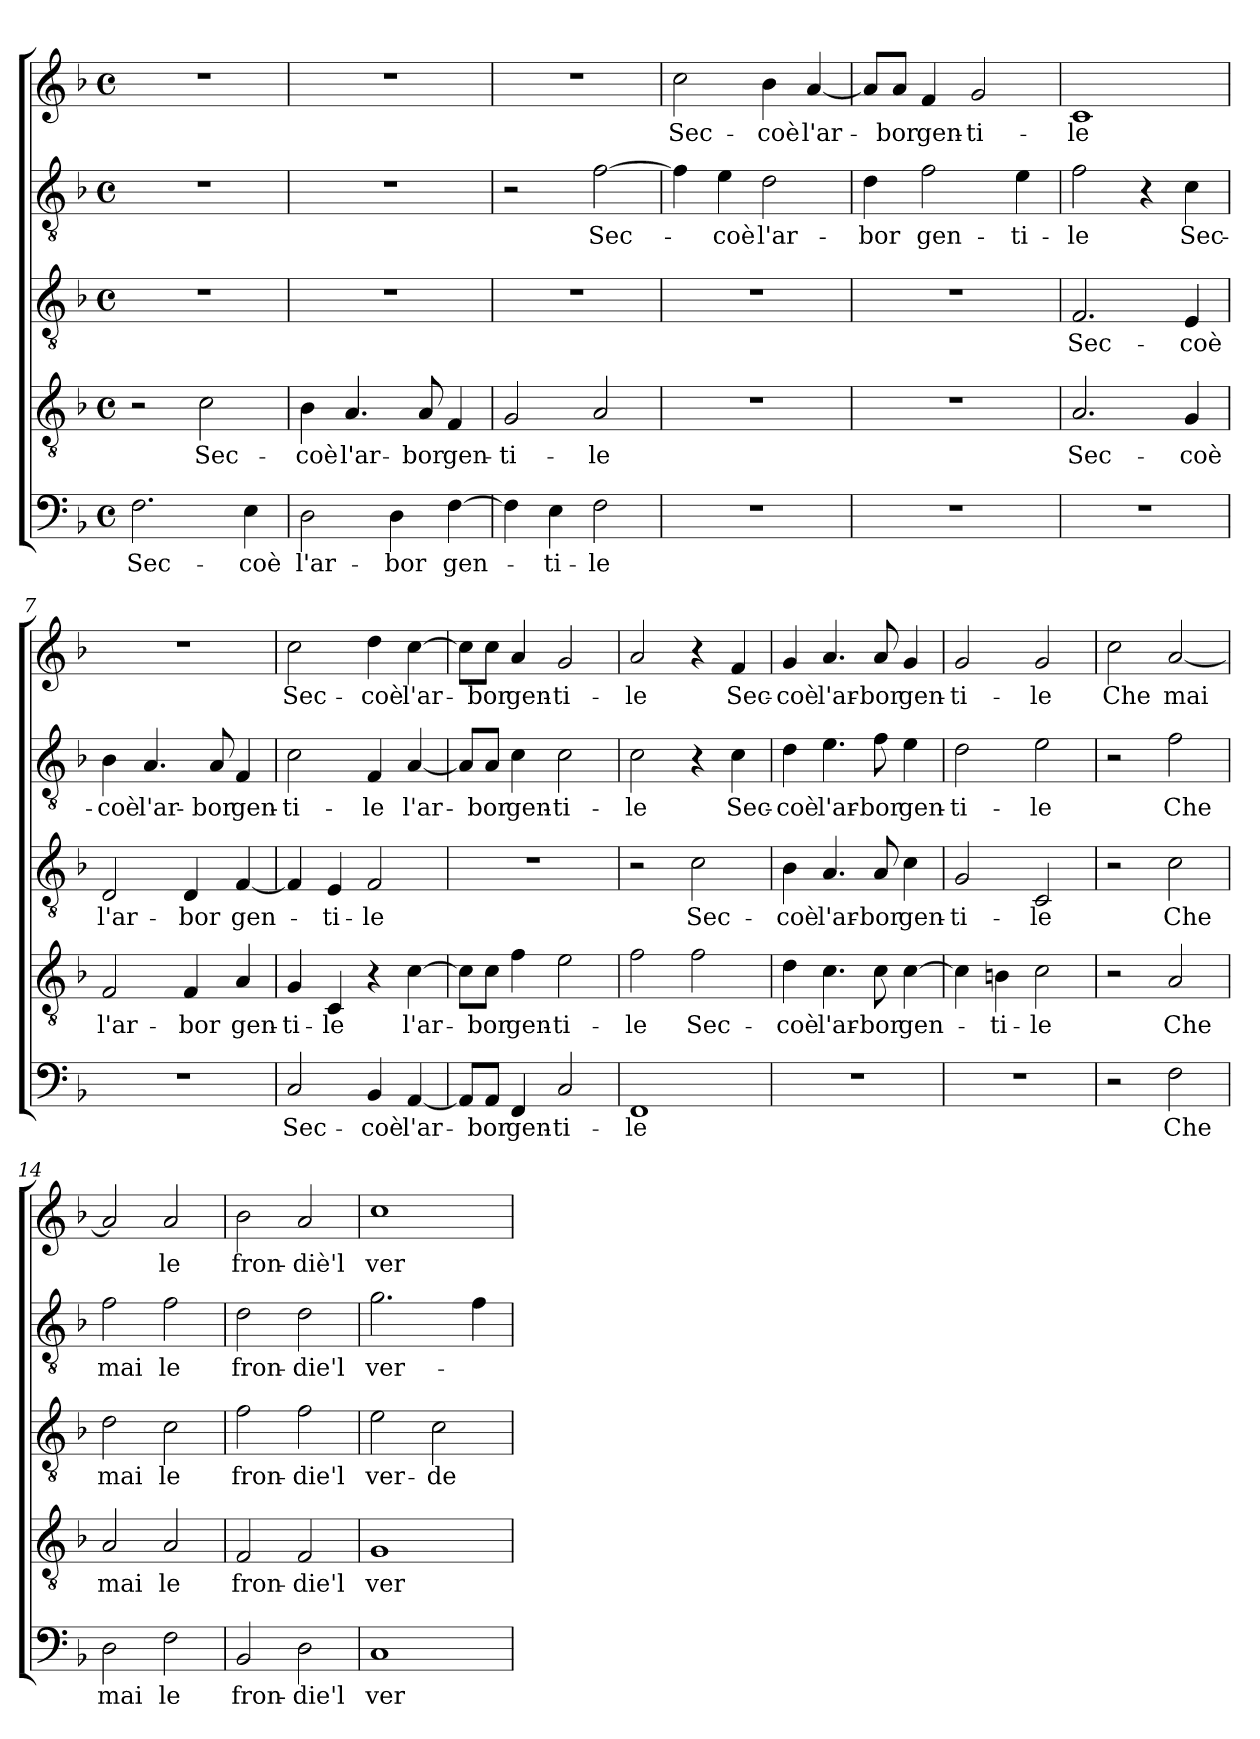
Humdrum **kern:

**kern	**text	**kern	**text	**kern	**text	**kern	**text	**kern	**text
*part5	*part5	*part4	*part4	*part3	*part3	*part2	*part2	*part1	*part1
*staff5	*staff5	*staff4	*staff4	*staff3	*staff3	*staff2	*staff2	*staff1	*staff1
*clefF4	*	*clefGv2	*	*clefGv2	*	*clefGv2	*	*clefG2	*
*k[b-]	*	*k[b-]	*	*k[b-]	*	*k[b-]	*	*k[b-]	*
*F:	*	*F:	*	*F:	*	*F:	*	*F:	*
*M4/4	*	*M4/4	*	*M4/4	*	*M4/4	*	*M4/4	*
*met(c)	*	*met(c)	*	*met(c)	*	*met(c)	*	*met(c)	*
=1	=1	=1	=1	=1	=1	=1	=1	=1	=1
2.F\	Sec-	2r	.	1r	.	1r	.	1r	.
.	.	2c\	Sec-	.	.	.	.	.	.
4E\	-coè	.	.	.	.	.	.	.	.
=2	=2	=2	=2	=2	=2	=2	=2	=2	=2
2D\	l'ar-	4B-\	-coè	1r	.	1r	.	1r	.
.	.	4.A/	l'ar-	.	.	.	.	.	.
4D\	-bor	.	.	.	.	.	.	.	.
.	.	8A/	-bor	.	.	.	.	.	.
[4F\	gen-	4F/	gen-	.	.	.	.	.	.
=3	=3	=3	=3	=3	=3	=3	=3	=3	=3
4F\]	.	2G/	-ti-	1r	.	2r	.	1r	.
4E\	-ti-	.	.	.	.	.	.	.	.
2F\	-le	2A/	-le	.	.	[2f\	Sec-	.	.
=4	=4	=4	=4	=4	=4	=4	=4	=4	=4
1r	.	1r	.	1r	.	4f\]	.	2cc\	Sec-
.	.	.	.	.	.	4e\	-coè	.	.
.	.	.	.	.	.	2d\	l'ar-	4b-\	-coè
.	.	.	.	.	.	.	.	[4a/	l'ar-
=5	=5	=5	=5	=5	=5	=5	=5	=5	=5
1r	.	1r	.	1r	.	4d\	-bor	8a/L]	.
.	.	.	.	.	.	.	.	8a/J	-bor
.	.	.	.	.	.	2f\	gen-	4f/	gen-
.	.	.	.	.	.	.	.	2g/	-ti-
.	.	.	.	.	.	4e\	-ti-	.	.
!!LO:LB:g=z
=6	=6	=6	=6	=6	=6	=6	=6	=6	=6
1r	.	2.A/	Sec-	2.F/	Sec-	2f\	-le	1c	-le
.	.	.	.	.	.	4r	.	.	.
.	.	4G/	-coè	4E/	-coè	4c\	Sec-	.	.
=7	=7	=7	=7	=7	=7	=7	=7	=7	=7
1r	.	2F/	l'ar-	2D/	l'ar-	4B-\	-coè	1r	.
.	.	.	.	.	.	4.A/	l'ar-	.	.
.	.	4F/	-bor	4D/	-bor	.	.	.	.
.	.	.	.	.	.	8A/	-bor	.	.
.	.	4A/	gen-	[4F/	gen-	4F/	gen-	.	.
=8	=8	=8	=8	=8	=8	=8	=8	=8	=8
2C/	Sec-	4G/	-ti-	4F/]	.	2c\	-ti-	2cc\	Sec-
.	.	4C/	-le	4E/	-ti-	.	.	.	.
4BB-/	-coè	4r	.	2F/	-le	4F/	-le	4dd\	-coè
[4AA/	l'ar-	[4c\	l'ar-	.	.	[4A/	l'ar-	[4cc\	l'ar-
=9	=9	=9	=9	=9	=9	=9	=9	=9	=9
8AA/L]	.	8c\L]	.	1r	.	8A/L]	.	8cc\L]	.
8AA/J	-bor	8c\J	-bor	.	.	8A/J	-bor	8cc\J	-bor
4FF/	gen-	4f\	gen-	.	.	4c\	gen-	4a/	gen-
2C/	-ti-	2e\	-ti-	.	.	2c\	-ti-	2g/	-ti-
=10	=10	=10	=10	=10	=10	=10	=10	=10	=10
1FF	-le	2f\	-le	2r	.	2c\	-le	2a/	-le
.	.	2f\	Sec-	2c\	Sec-	4r	.	4r	.
.	.	.	.	.	.	4c\	Sec-	4f/	Sec-
!!LO:LB:g=z
=11	=11	=11	=11	=11	=11	=11	=11	=11	=11
1r	.	4d\	-coè	4B-\	-coè	4d\	-coè	4g/	-coè
.	.	4.c\	l'ar-	4.A/	l'ar-	4.e\	l'ar-	4.a/	l'ar-
.	.	8c\	-bor	8A/	-bor	8f\	-bor	8a/	-bor
.	.	[4c\	gen-	4c\	gen-	4e\	gen-	4g/	gen-
=12	=12	=12	=12	=12	=12	=12	=12	=12	=12
1r	.	4c\]	.	2G/	-ti-	2d\	-ti-	2g/	-ti-
.	.	4Bn\	-ti-	.	.	.	.	.	.
.	.	2c\	-le	2C/	-le	2e\	-le	2g/	-le
=13	=13	=13	=13	=13	=13	=13	=13	=13	=13
2r	.	2r	.	2r	.	2r	.	2cc\	Che
2F\	Che	2A/	Che	2c\	Che	2f\	Che	[2a/	mai
=14	=14	=14	=14	=14	=14	=14	=14	=14	=14
2D\	mai	2A/	mai	2d\	mai	2f\	mai	2a/]	.
2F\	le	2A/	le	2c\	le	2f\	le	2a/	le
=15	=15	=15	=15	=15	=15	=15	=15	=15	=15
2BB-/	fron-	2F/	fron-	2f\	fron-	2d\	fron-	2b-\	fron-
2D\	-die'l	2F/	-die'l	2f\	-die'l	2d\	-die'l	2a/	-diè'l
!!LO:PB:g=z
=16	=16	=16	=16	=16	=16	=16	=16	=16	=16
1C	ver-	1G	ver-	2e\	ver-	2.g\	ver-	1cc	ver-
.	.	.	.	2c\	-de	.	.	.	.
.	.	.	.	.	.	4f\	.	.	.
=	=	=	=	=	=	=	=	=	=
*-	*-	*-	*-	*-	*-	*-	*-	*-	*-
